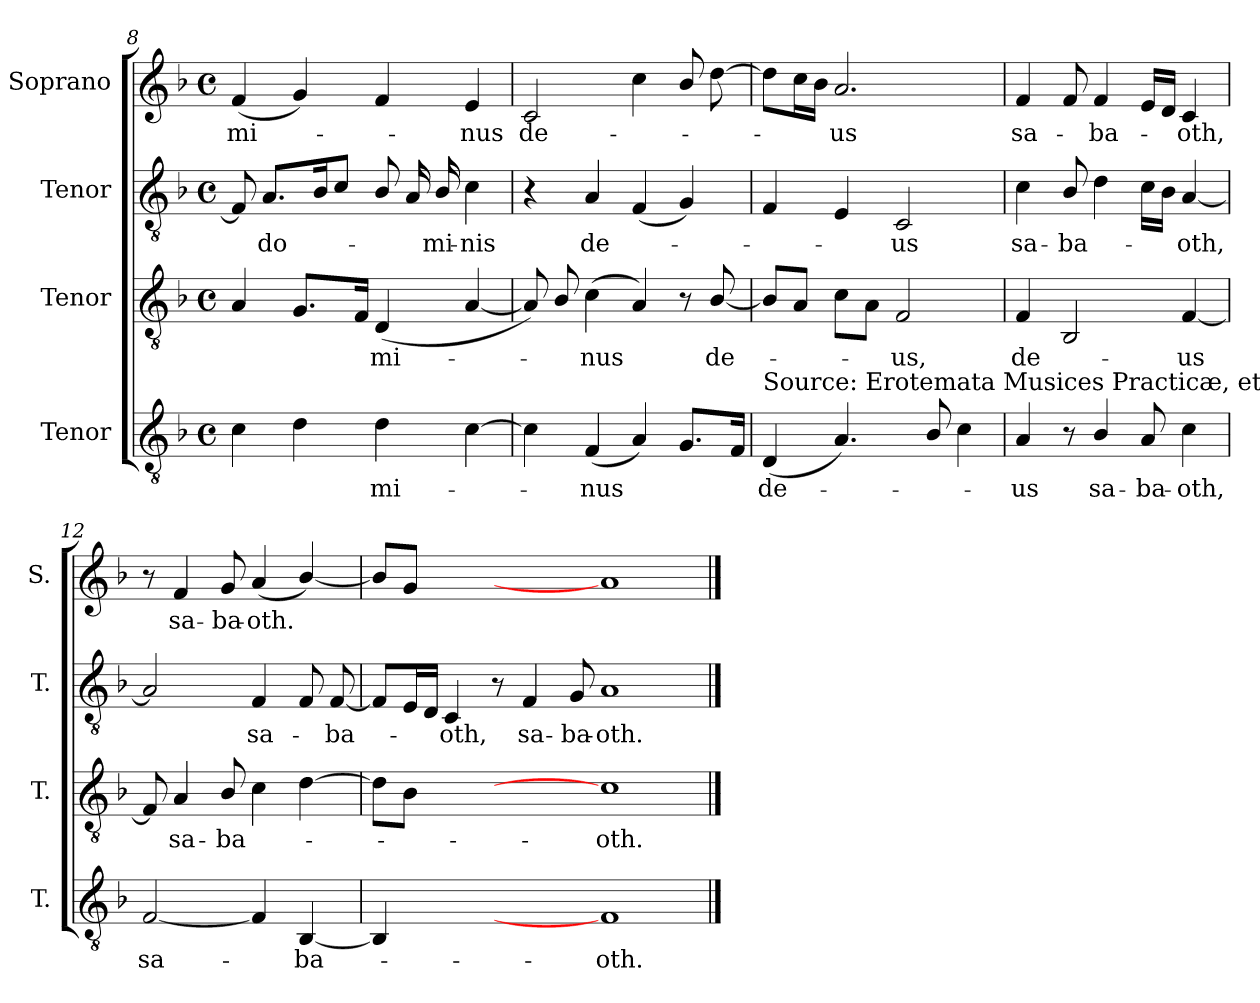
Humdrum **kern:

**kern	**text	**kern	**text	**kern	**text	**kern	**text
*part4	*part4	*part3	*part3	*part2	*part2	*part1	*part1
*staff4	*staff4	*staff3	*staff3	*staff2	*staff2	*staff1	*staff1
*I"Tenor	*	*I"Tenor	*	*I"Tenor	*	*I"Soprano	*
*I'T.	*	*I'T.	*	*I'T.	*	*I'S.	*
*clefGv2	*	*clefGv2	*	*clefGv2	*	*clefG2	*
*ITrd7c12	*	*ITrd7c12	*	*ITrd7c12	*	*	*
*k[b-]	*	*k[b-]	*	*k[b-]	*	*k[b-]	*
*F:	*	*F:	*	*F:	*	*F:	*
*M4/4	*	*M4/4	*	*M4/4	*	*M4/4	*
*met(c)	*	*met(c)	*	*met(c)	*	*met(c)	*
=8	=8	=8	=8	=8	=8	=8	=8
!	!	!	!	!	!	!	!LO:LY:b:color=#000000
4Ci\	.	4AAi/	.	8FFi/]	.	(4fi/	-mi-
!	!	!	!	!	!LO:LY:b:color=#000000	!	!
.	.	.	.	8.AAi/L	do-	.	.
4Di\	.	8.GGi/L	.	.	.	4gi/)	.
.	.	.	.	16BB-i/k	.	.	.
.	.	.	.	8Ci/J	.	.	.
.	.	16FFi/Jk	.	.	.	.	.
!	!LO:LY:b:color=#000000	!	!	!	!	!	!
!	!	!	!LO:LY:b:color=#000000	!	!	!	!
4Di\	-mi-	(4DDi/	-mi-	8BB-i/	.	4fi/	.
.	.	.	.	16AAi/	.	.	.
!	!	!	!	!	!LO:LY:b:color=#000000	!	!
.	.	.	.	16BB-i/	-mi-	.	.
!	!	!	!	!	!LO:LY:b:color=#000000	!	!
!	!	!	!	!	!	!	!LO:LY:b:color=#000000
[4Ci\	.	[4AAi/	.	4Ci\	-nis	4ei/	-nus
=9	=9	=9	=9	=9	=9	=9	=9
!	!	!	!	!	!	!	!LO:LY:b:color=#000000
4Ci\]	.	8AAi/])	.	4r	.	2ci/	de-
.	.	8BB-i/	.	.	.	.	.
!	!LO:LY:b:color=#000000	!	!	!	!	!	!
!	!	!	!LO:LY:b:color=#000000	!	!	!	!
!	!	!	!	!	!LO:LY:b:color=#000000	!	!
(4FFi/	-nus	(4Ci\	-nus	4AAi/	de-	.	.
4AAi/)	.	4AAi/)	.	(4FFi/	.	4cci\	.
8.GGi/L	.	8r	.	4GGi/)	.	8b-i/	.
!	!	!	!LO:LY:b:color=#000000	!	!	!	!
.	.	[8BB-i/	de-	.	.	[8ddi\	.
16FFi/Jk	.	.	.	.	.	.	.
!!LO:LB:g=z
=10	=10	=10	=10	=10	=10	=10	=10
!LO:TX:a:t=Source&colon; Erotemata Musices Practicæ, etc. edited by Ambrosius Wilphlingsderus	!	!	!	!	!	!	!
!	!LO:LY:b:color=#000000	!	!	!	!	!	!
(4DDi/	de-	8BB-i/L]	.	4FFi/	.	8ddi\L]	.
.	.	8AAi/J	.	.	.	16cci\L	.
.	.	.	.	.	.	16b-i\JJ	.
!	!	!	!	!	!	!	!LO:LY:b:color=#000000
4.AAi/)	.	8Ci\L	.	4EEi/	.	2.ai/	-us
.	.	8AAi\J	.	.	.	.	.
!	!	!	!LO:LY:b:color=#000000	!	!	!	!
!	!	!	!	!	!LO:LY:b:color=#000000	!	!
.	.	2FFi/	-us,	2CCi/	-us	.	.
8BB-i/	.	.	.	.	.	.	.
4Ci\	.	.	.	.	.	.	.
=11	=11	=11	=11	=11	=11	=11	=11
!	!LO:LY:b:color=#000000	!	!	!	!	!	!
!	!	!	!LO:LY:b:color=#000000	!	!	!	!
!	!	!	!	!	!LO:LY:b:color=#000000	!	!
!	!	!	!	!	!	!	!LO:LY:b:color=#000000
4AAi/	-us	4FFi/	de-	4Ci\	sa-	4fi/	sa-
!	!	!	!	!	!LO:LY:b:color=#000000	!	!
8r	.	2BBB-i/	.	8BB-i/	-ba-	8fi/	.
!	!LO:LY:b:color=#000000	!	!	!	!	!	!
!	!	!	!	!	!	!	!LO:LY:b:color=#000000
4BB-i/	sa-	.	.	4Di\	.	4fi/	-ba-
!	!LO:LY:b:color=#000000	!	!	!	!	!	!
8AAi/	-ba-	.	.	16Ci\LL	.	16ei/LL	.
.	.	.	.	16BB-i\JJ	.	16di/JJ	.
!	!LO:LY:b:color=#000000	!	!	!	!	!	!
!	!	!	!LO:LY:b:color=#000000	!	!	!	!
!	!	!	!	!	!LO:LY:b:color=#000000	!	!
!	!	!	!	!	!	!	!LO:LY:b:color=#000000
4Ci\	-oth,	[4FFi/	-us	[4AAi/	-oth,	4ci/	-oth,
=12	=12	=12	=12	=12	=12	=12	=12
!	!LO:LY:b:color=#000000	!	!	!	!	!	!
[2FFi/	sa-	8FFi/]	.	2AAi/]	.	8r	.
!	!	!	!LO:LY:b:color=#000000	!	!	!	!
!	!	!	!	!	!	!	!LO:LY:b:color=#000000
.	.	4AAi/	sa-	.	.	4fi/	sa-
!	!	!	!LO:LY:b:color=#000000	!	!	!	!
!	!	!	!	!	!	!	!LO:LY:b:color=#000000
.	.	8BB-i/	-ba-	.	.	8gi/	-ba-
!	!	!	!	!	!LO:LY:b:color=#000000	!	!
!	!	!	!	!	!	!	!LO:LY:b:color=#000000
4FFi/]	.	4Ci\	.	4FFi/	sa-	(4ai/	-oth.
!	!LO:LY:b:color=#000000	!	!	!	!	!	!
[4BBB-i/	-ba-	[4Di\	.	8FFi/	.	[4b-i/)	.
!	!	!	!	!	!LO:LY:b:color=#000000	!	!
.	.	.	.	[8FFi/	-ba-	.	.
=13	=13	=13	=13	=13	=13	=13	=13
4BBB-i/]	.	8Di\L]	.	8FFi/L]	.	8b-i/L]	.
.	.	8BB-i\J	.	16EEi/L	.	8gi/J	.
.	.	.	.	16DDi/JJ	.	.	.
!	!	!	!	!	!LO:LY:b:color=#000000	!	!
[4FFi/yy	.	[4Ci\yy	.	4CCi/	-oth,	[4ai/yy	.
2FFi/yy_	.	2Ci\yy_	.	8r	.	2ai/yy_	.
!	!	!	!	!	!LO:LY:b:color=#000000	!	!
.	.	.	.	4FFi/	sa-	.	.
!	!	!	!	!	!LO:LY:b:color=#000000	!	!
.	.	.	.	8GGi/	-ba-	.	.
!	!LO:LY:b:color=#000000	!	!	!	!	!	!
!	!	!	!LO:LY:b:color=#000000	!	!	!	!
!	!	!	!	!	!LO:LY:b:color=#000000	!	!
1FFi]	-oth.	1Ci]	-oth.	1AAi	-oth.	1ai]	.
==	==	==	==	==	==	==	==
*-	*-	*-	*-	*-	*-	*-	*-
